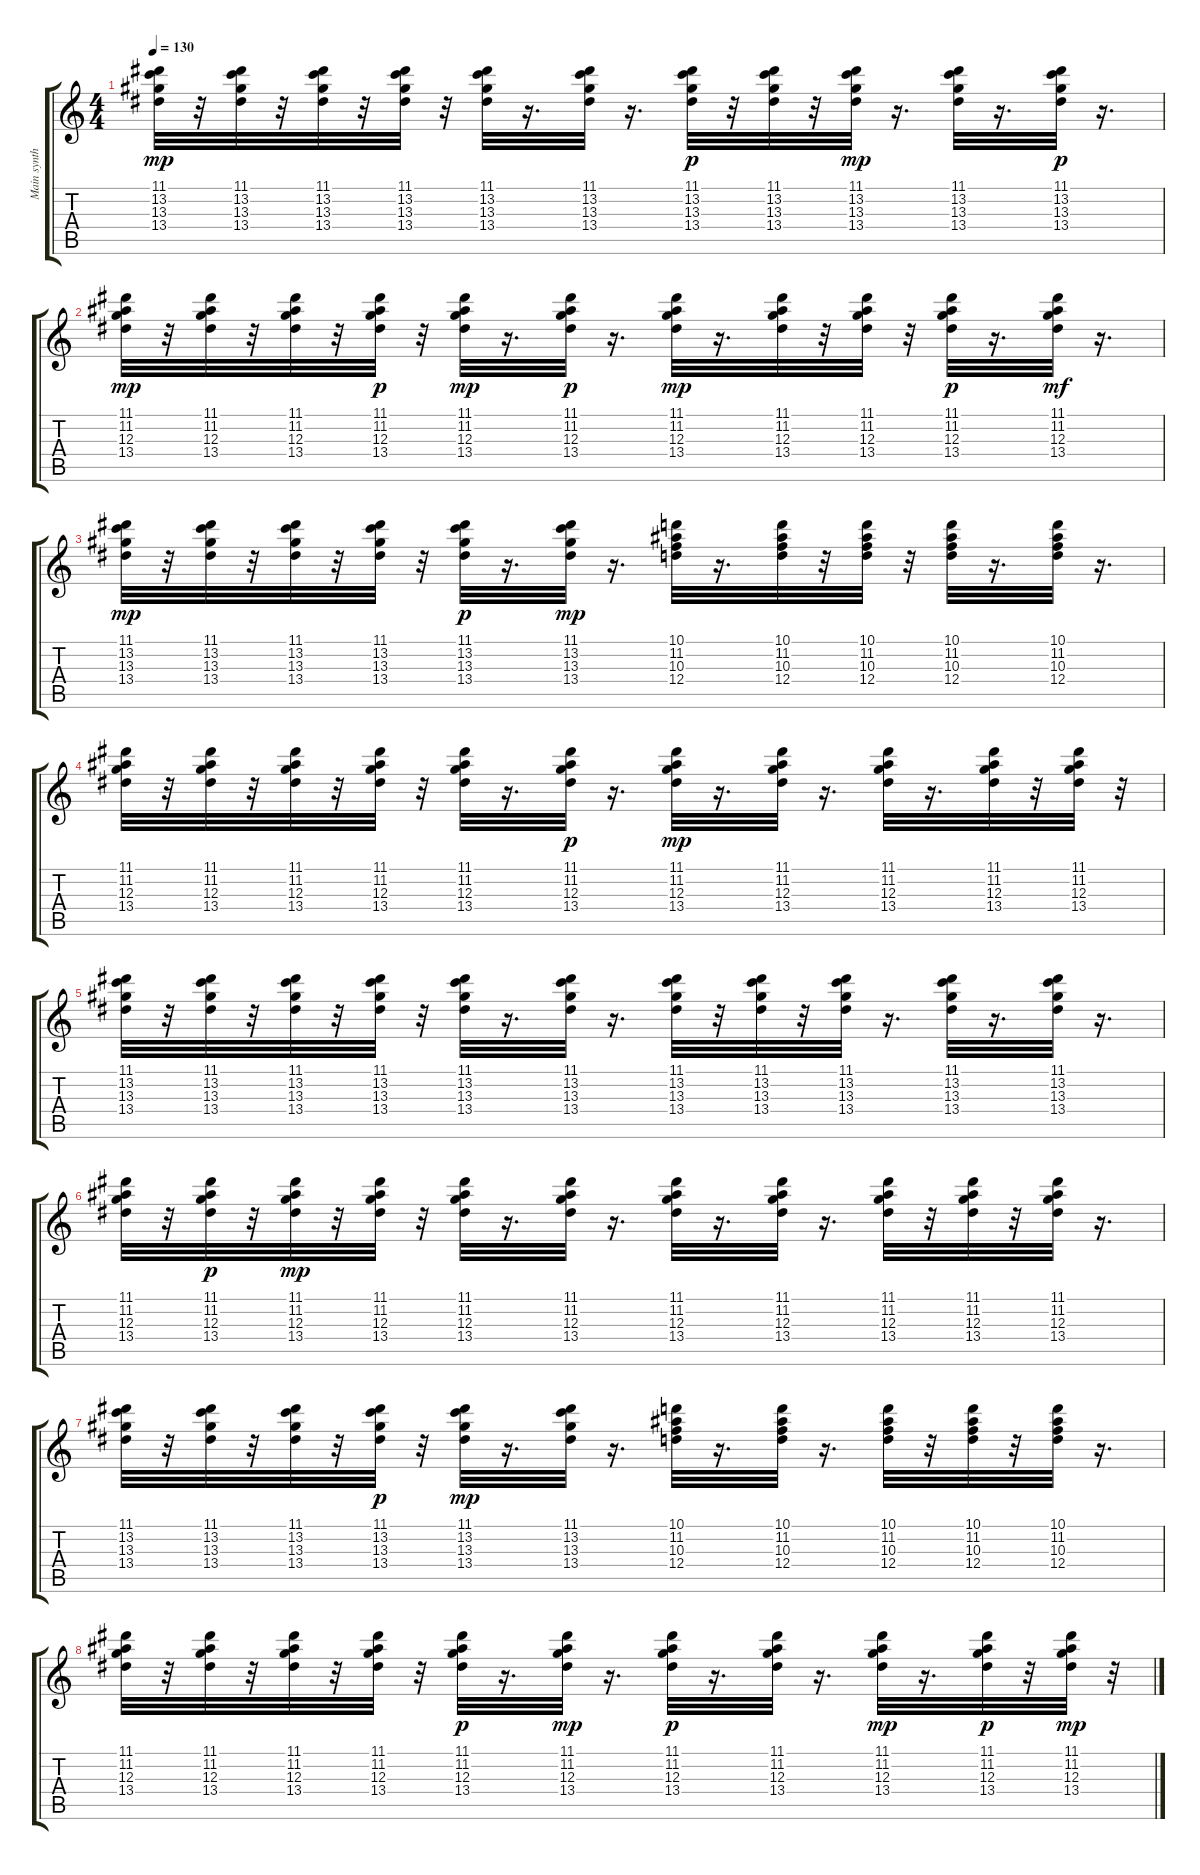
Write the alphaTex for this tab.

\track ("Main synth piano chords" "Main synth") {instrument electricbassfinger}
\staff {score tabs}
\tuning (E4 B3 G3 D3 A2 E2) {hide}
\ts (4 4)
\tempo 130
\clef g2
\ks c
(11.1 13.2 13.3 13.4).32{dy mp} r.32 (11.1 13.2 13.3 13.4).32 r.32 (11.1 13.2 13.3 13.4).32 r.32 (11.1 13.2 13.3 13.4).32 r.32 (11.1 13.2 13.3 13.4).32 r.16{d} (11.1 13.2 13.3 13.4).32 r.16{d} (11.1 13.2 13.3 13.4).32{dy p} r.32 (11.1 13.2 13.3 13.4).32 r.32 (11.1 13.2 13.3 13.4).32{dy mp} r.16{d} (11.1 13.2 13.3 13.4).32 r.16{d} (11.1 13.2 13.3 13.4).32{dy p} r.16{d} |
(11.1 11.2 12.3 13.4).32{dy mp} r.32 (11.1 11.2 12.3 13.4).32 r.32 (11.1 11.2 12.3 13.4).32 r.32 (11.1 11.2 12.3 13.4).32{dy p} r.32 (11.1 11.2 12.3 13.4).32{dy mp} r.16{d} (11.1 11.2 12.3 13.4).32{dy p} r.16{d} (11.1 11.2 12.3 13.4).32{dy mp} r.16{d} (11.1 11.2 12.3 13.4).32 r.32 (11.1 11.2 12.3 13.4).32 r.32 (11.1 11.2 12.3 13.4).32{dy p} r.16{d} (11.1 11.2 12.3 13.4).32{dy mf} r.16{d} |
(11.1 13.2 13.3 13.4).32{dy mp} r.32 (11.1 13.2 13.3 13.4).32 r.32 (11.1 13.2 13.3 13.4).32 r.32 (11.1 13.2 13.3 13.4).32 r.32 (11.1 13.2 13.3 13.4).32{dy p} r.16{d} (11.1 13.2 13.3 13.4).32{dy mp} r.16{d} (10.1 11.2 10.3 12.4).32 r.16{d} (10.1 11.2 10.3 12.4).32 r.32 (10.1 11.2 10.3 12.4).32 r.32 (10.1 11.2 10.3 12.4).32 r.16{d} (10.1 11.2 10.3 12.4).32 r.16{d} |
(11.1 11.2 12.3 13.4).32 r.32 (11.1 11.2 12.3 13.4).32 r.32 (11.1 11.2 12.3 13.4).32 r.32 (11.1 11.2 12.3 13.4).32 r.32 (11.1 11.2 12.3 13.4).32 r.16{d} (11.1 11.2 12.3 13.4).32{dy p} r.16{d} (11.1 11.2 12.3 13.4).32{dy mp} r.16{d} (11.1 11.2 12.3 13.4).32 r.16{d} (11.1 11.2 12.3 13.4).32 r.16{d} (11.1 11.2 12.3 13.4).32 r.32 (11.1 11.2 12.3 13.4).32 r.32 |
(11.1 13.2 13.3 13.4).32 r.32 (11.1 13.2 13.3 13.4).32 r.32 (11.1 13.2 13.3 13.4).32 r.32 (11.1 13.2 13.3 13.4).32 r.32 (11.1 13.2 13.3 13.4).32 r.16{d} (11.1 13.2 13.3 13.4).32 r.16{d} (11.1 13.2 13.3 13.4).32 r.32 (11.1 13.2 13.3 13.4).32 r.32 (11.1 13.2 13.3 13.4).32 r.16{d} (11.1 13.2 13.3 13.4).32 r.16{d} (11.1 13.2 13.3 13.4).32 r.16{d} |
(11.1 11.2 12.3 13.4).32 r.32 (11.1 11.2 12.3 13.4).32{dy p} r.32 (11.1 11.2 12.3 13.4).32{dy mp} r.32 (11.1 11.2 12.3 13.4).32 r.32 (11.1 11.2 12.3 13.4).32 r.16{d} (11.1 11.2 12.3 13.4).32 r.16{d} (11.1 11.2 12.3 13.4).32 r.16{d} (11.1 11.2 12.3 13.4).32 r.16{d} (11.1 11.2 12.3 13.4).32 r.32 (11.1 11.2 12.3 13.4).32 r.32 (11.1 11.2 12.3 13.4).32 r.16{d} |
(11.1 13.2 13.3 13.4).32 r.32 (11.1 13.2 13.3 13.4).32 r.32 (11.1 13.2 13.3 13.4).32 r.32 (11.1 13.2 13.3 13.4).32{dy p} r.32 (11.1 13.2 13.3 13.4).32{dy mp} r.16{d} (11.1 13.2 13.3 13.4).32 r.16{d} (10.1 11.2 10.3 12.4).32 r.16{d} (10.1 11.2 10.3 12.4).32 r.16{d} (10.1 11.2 10.3 12.4).32 r.32 (10.1 11.2 10.3 12.4).32 r.32 (10.1 11.2 10.3 12.4).32 r.16{d} |
(11.1 11.2 12.3 13.4).32 r.32 (11.1 11.2 12.3 13.4).32 r.32 (11.1 11.2 12.3 13.4).32 r.32 (11.1 11.2 12.3 13.4).32 r.32 (11.1 11.2 12.3 13.4).32{dy p} r.16{d} (11.1 11.2 12.3 13.4).32{dy mp} r.16{d} (11.1 11.2 12.3 13.4).32{dy p} r.16{d} (11.1 11.2 12.3 13.4).32 r.16{d} (11.1 11.2 12.3 13.4).32{dy mp} r.16{d} (11.1 11.2 12.3 13.4).32{dy p} r.32 (11.1 11.2 12.3 13.4).32{dy mp} r.32
